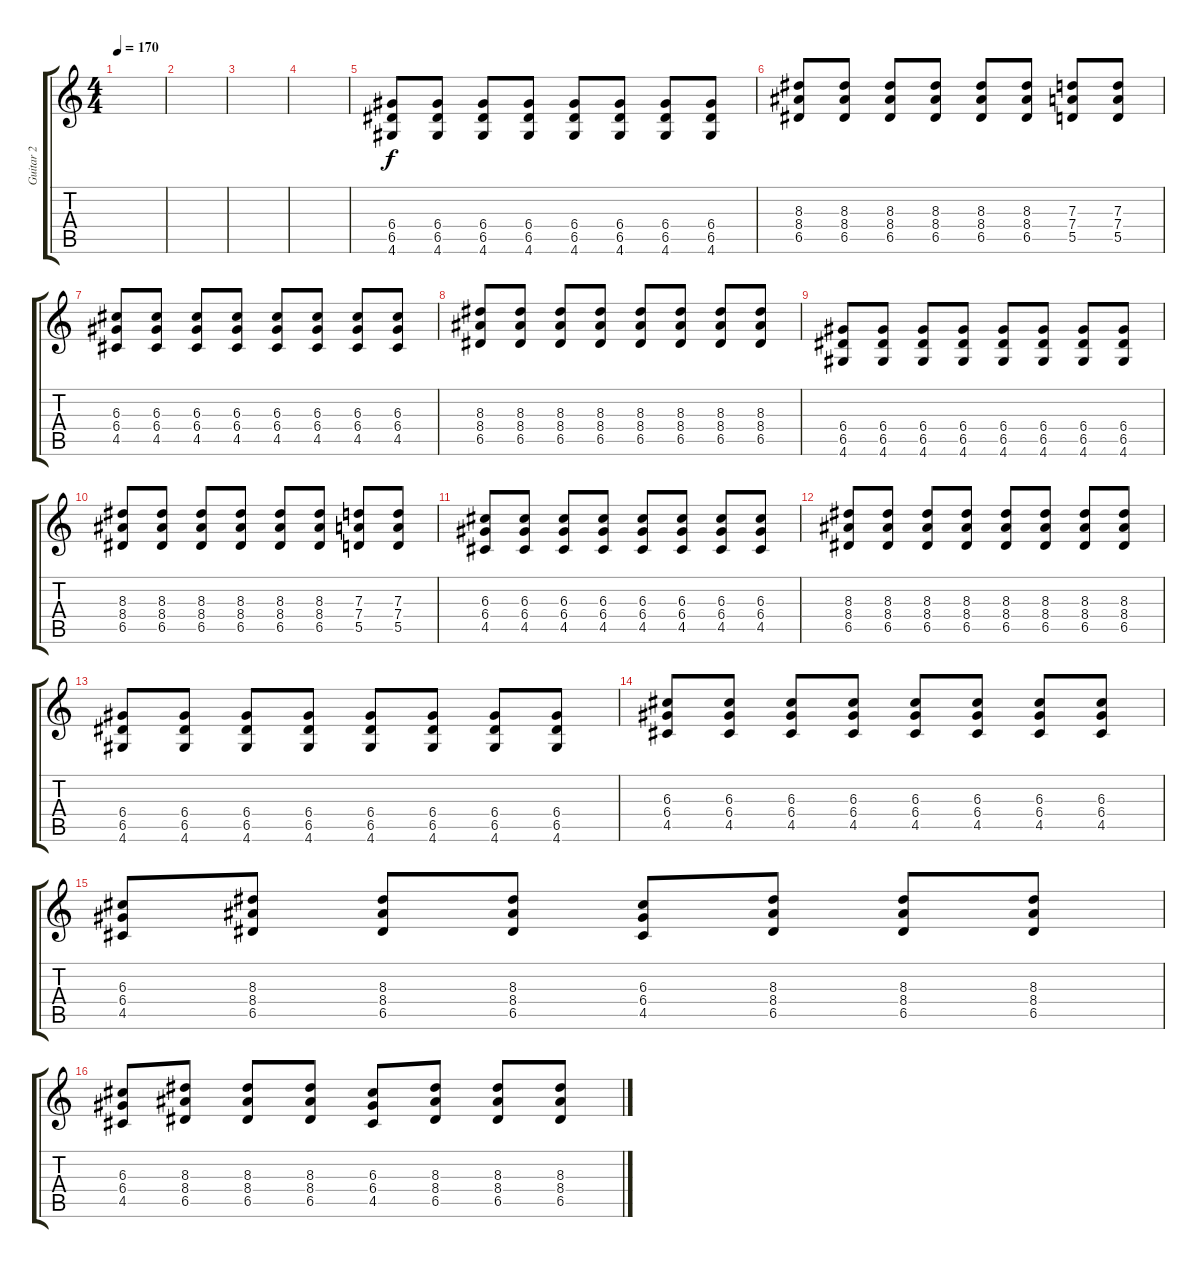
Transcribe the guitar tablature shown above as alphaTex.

\track ("Guitar 2" "Guitar 2") {instrument overdrivenguitar}
\staff {score tabs}
\tuning (E4 B3 G3 D3 A2 E2) {hide}
\ts (4 4)
\tempo 170
\clef g2
\ks c
|
|
|
|
(6.4 6.5 4.6).8 (6.4 6.5 4.6).8 (6.4 6.5 4.6).8 (6.4 6.5 4.6).8 (6.4 6.5 4.6).8 (6.4 6.5 4.6).8 (6.4 6.5 4.6).8 (6.4 6.5 4.6).8 |
(8.3 8.4 6.5).8 (8.3 8.4 6.5).8 (8.3 8.4 6.5).8 (8.3 8.4 6.5).8 (8.3 8.4 6.5).8 (8.3 8.4 6.5).8 (7.3 7.4 5.5).8 (7.3 7.4 5.5).8 |
(6.3 6.4 4.5).8 (6.3 6.4 4.5).8 (6.3 6.4 4.5).8 (6.3 6.4 4.5).8 (6.3 6.4 4.5).8 (6.3 6.4 4.5).8 (6.3 6.4 4.5).8 (6.3 6.4 4.5).8 |
(8.3 8.4 6.5).8 (8.3 8.4 6.5).8 (8.3 8.4 6.5).8 (8.3 8.4 6.5).8 (8.3 8.4 6.5).8 (8.3 8.4 6.5).8 (8.3 8.4 6.5).8 (8.3 8.4 6.5).8 |
(6.4 6.5 4.6).8 (6.4 6.5 4.6).8 (6.4 6.5 4.6).8 (6.4 6.5 4.6).8 (6.4 6.5 4.6).8 (6.4 6.5 4.6).8 (6.4 6.5 4.6).8 (6.4 6.5 4.6).8 |
(8.3 8.4 6.5).8 (8.3 8.4 6.5).8 (8.3 8.4 6.5).8 (8.3 8.4 6.5).8 (8.3 8.4 6.5).8 (8.3 8.4 6.5).8 (7.3 7.4 5.5).8 (7.3 7.4 5.5).8 |
(6.3 6.4 4.5).8 (6.3 6.4 4.5).8 (6.3 6.4 4.5).8 (6.3 6.4 4.5).8 (6.3 6.4 4.5).8 (6.3 6.4 4.5).8 (6.3 6.4 4.5).8 (6.3 6.4 4.5).8 |
(8.3 8.4 6.5).8 (8.3 8.4 6.5).8 (8.3 8.4 6.5).8 (8.3 8.4 6.5).8 (8.3 8.4 6.5).8 (8.3 8.4 6.5).8 (8.3 8.4 6.5).8 (8.3 8.4 6.5).8 |
(6.4 6.5 4.6).8 (6.4 6.5 4.6).8 (6.4 6.5 4.6).8 (6.4 6.5 4.6).8 (6.4 6.5 4.6).8 (6.4 6.5 4.6).8 (6.4 6.5 4.6).8 (6.4 6.5 4.6).8 |
(6.3 6.4 4.5).8 (6.3 6.4 4.5).8 (6.3 6.4 4.5).8 (6.3 6.4 4.5).8 (6.3 6.4 4.5).8 (6.3 6.4 4.5).8 (6.3 6.4 4.5).8 (6.3 6.4 4.5).8 |
(6.3 6.4 4.5).8 (8.3 8.4 6.5).8 (8.3 8.4 6.5).8 (8.3 8.4 6.5).8 (6.3 6.4 4.5).8 (8.3 8.4 6.5).8 (8.3 8.4 6.5).8 (8.3 8.4 6.5).8 |
(6.3 6.4 4.5).8 (8.3 8.4 6.5).8 (8.3 8.4 6.5).8 (8.3 8.4 6.5).8 (6.3 6.4 4.5).8 (8.3 8.4 6.5).8 (8.3 8.4 6.5).8 (8.3 8.4 6.5).8
